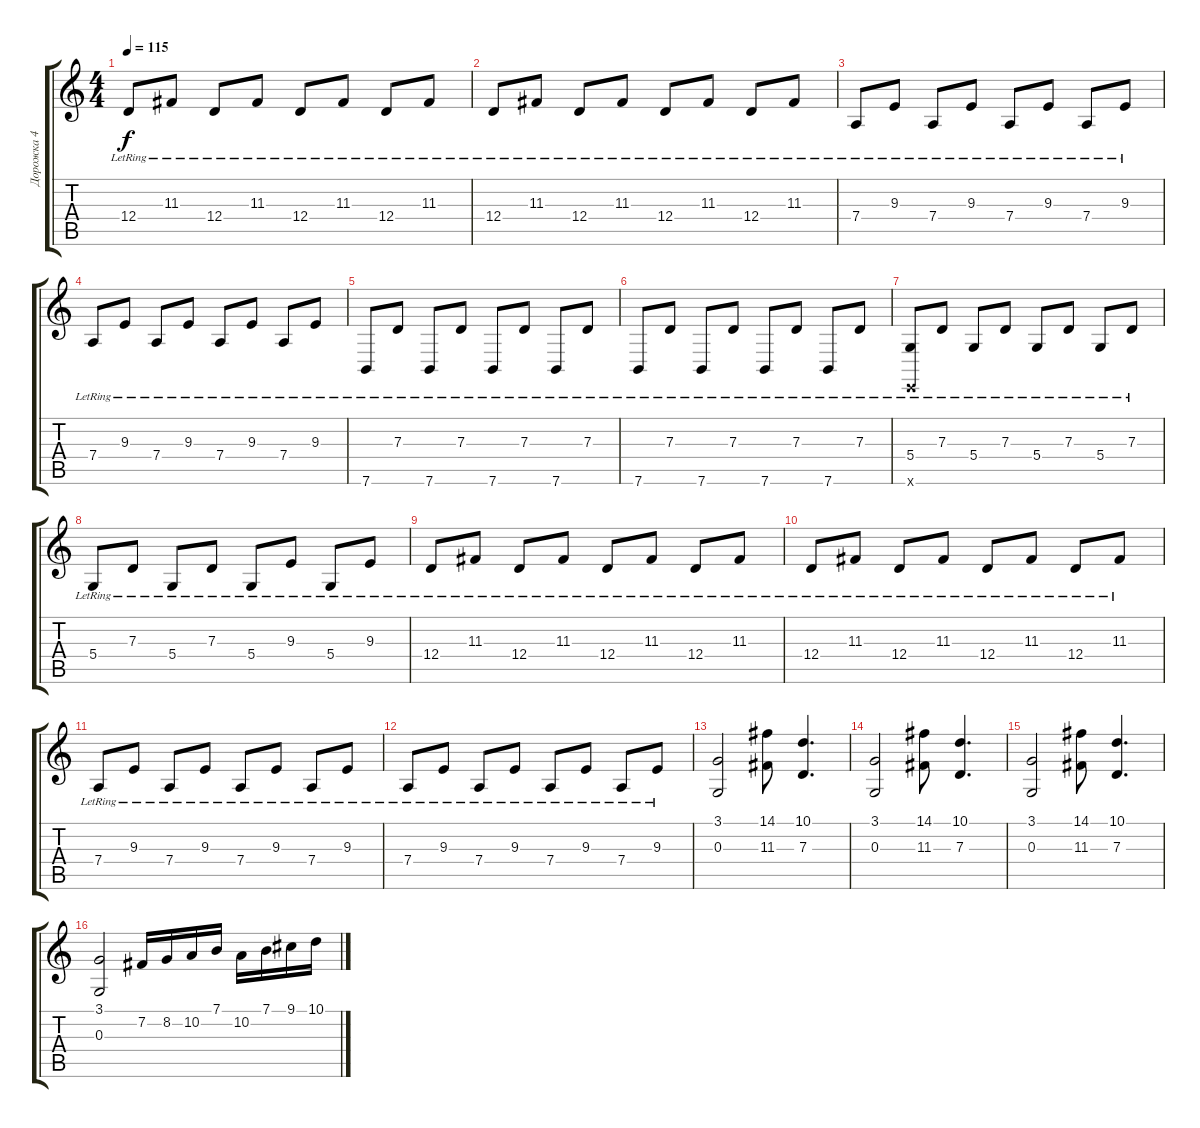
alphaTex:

\track ("Дорожка 4" "Дорожка 4") {instrument violin}
\staff {score tabs}
\tuning (E4 B3 G3 D3 A2 E2) {hide}
\ts (4 4)
\tempo 115
\clef g2
\ks c
12.4{lr}.8{dy f} 11.3{lr}.8 12.4{lr}.8 11.3{lr}.8 12.4{lr}.8 11.3{lr}.8 12.4{lr}.8 11.3{lr}.8 |
12.4{lr}.8 11.3{lr}.8 12.4{lr}.8 11.3{lr}.8 12.4{lr}.8 11.3{lr}.8 12.4{lr}.8 11.3{lr}.8 |
7.4{lr}.8 9.3{lr}.8 7.4{lr}.8 9.3{lr}.8 7.4{lr}.8 9.3{lr}.8 7.4{lr}.8 9.3{lr}.8 |
7.4{lr}.8 9.3{lr}.8 7.4{lr}.8 9.3{lr}.8 7.4{lr}.8 9.3{lr}.8 7.4{lr}.8 9.3{lr}.8 |
7.6{lr}.8 7.3{lr}.8 7.6{lr}.8 7.3{lr}.8 7.6{lr}.8 7.3{lr}.8 7.6{lr}.8 7.3{lr}.8 |
7.6{lr}.8 7.3{lr}.8 7.6{lr}.8 7.3{lr}.8 7.6{lr}.8 7.3{lr}.8 7.6{lr}.8 7.3{lr}.8 |
(5.4{lr} 0.6{x}).8 7.3{lr}.8 5.4{lr}.8 7.3{lr}.8 5.4{lr}.8 7.3{lr}.8 5.4{lr}.8 7.3{lr}.8 |
5.4{lr}.8 7.3{lr}.8 5.4{lr}.8 7.3{lr}.8 5.4{lr}.8 9.3{lr}.8 5.4{lr}.8 9.3{lr}.8 |
12.4{lr}.8 11.3{lr}.8 12.4{lr}.8 11.3{lr}.8 12.4{lr}.8 11.3{lr}.8 12.4{lr}.8 11.3{lr}.8 |
12.4{lr}.8 11.3{lr}.8 12.4{lr}.8 11.3{lr}.8 12.4{lr}.8 11.3{lr}.8 12.4{lr}.8 11.3{lr}.8 |
7.4{lr}.8 9.3{lr}.8 7.4{lr}.8 9.3{lr}.8 7.4{lr}.8 9.3{lr}.8 7.4{lr}.8 9.3{lr}.8 |
7.4{lr}.8 9.3{lr}.8 7.4{lr}.8 9.3{lr}.8 7.4{lr}.8 9.3{lr}.8 7.4{lr}.8 9.3{lr}.8 |
(3.1 0.3).2 (14.1 11.3).8 (10.1 7.3).4{d} |
(3.1 0.3).2 (14.1 11.3).8 (10.1 7.3).4{d} |
(3.1 0.3).2 (14.1 11.3).8 (10.1 7.3).4{d} |
(3.1 0.3).2 7.2.16{volume 8} 8.2.16 10.2.16 7.1.16 10.2.16 7.1.16 9.1.16 10.1.16
